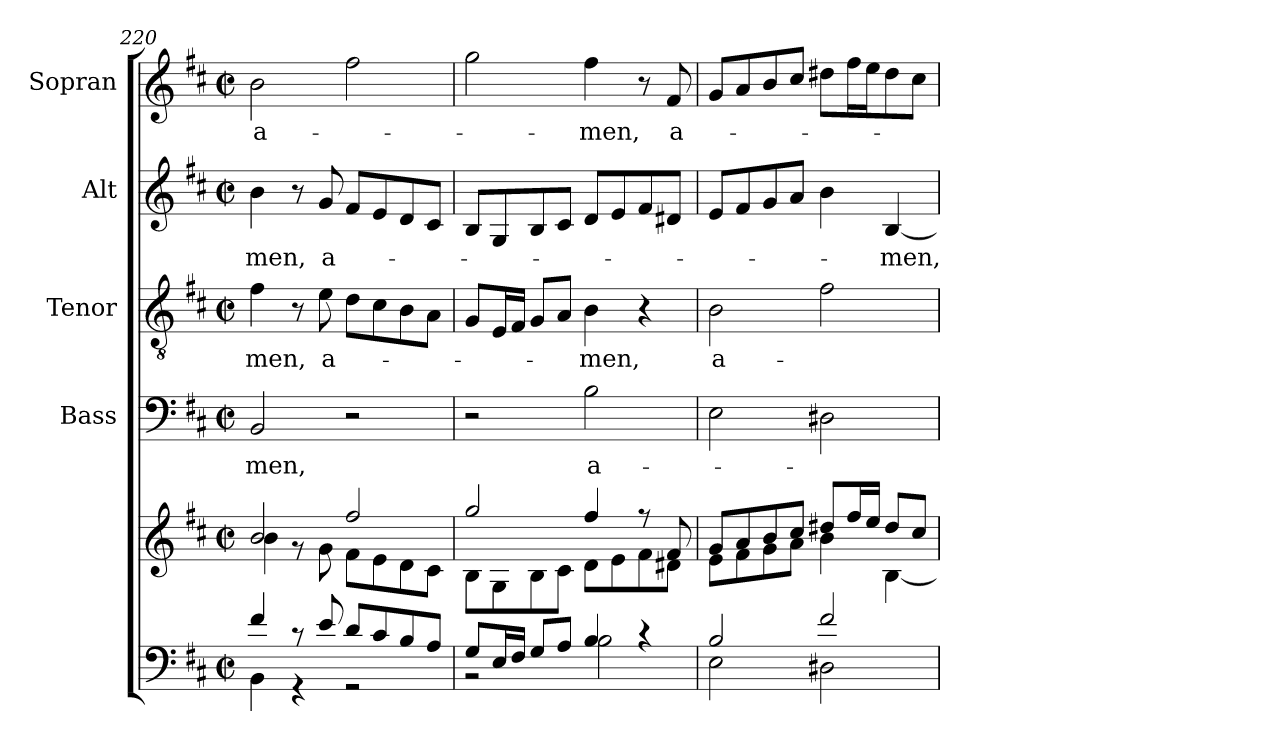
**kern	**kern	**kern	**text	**kern	**text	**kern	**text	**kern	**text
*part5	*part5	*part4	*part4	*part3	*part3	*part2	*part2	*part1	*part1
*staff6	*staff5	*staff4	*staff4	*staff3	*staff3	*staff2	*staff2	*staff1	*staff1
*	*	*I"Bass	*	*I"Tenor	*	*I"Alt	*	*I"Sopran	*
*	*	*I'B.	*	*I'T.	*	*I'A.	*	*I'S.	*
*clefF4	*clefG2	*clefF4	*	*clefGv2	*	*clefG2	*	*clefG2	*
*k[f#c#]	*k[f#c#]	*k[f#c#]	*	*k[f#c#]	*	*k[f#c#]	*	*k[f#c#]	*
*D:	*D:	*D:	*	*D:	*	*D:	*	*D:	*
*M2/2	*M2/2	*M2/2	*	*M2/2	*	*M2/2	*	*M2/2	*
*met(c|)	*met(c|)	*met(c|)	*	*met(c|)	*	*met(c|)	*	*met(c|)	*
=220	=220	=220	=220	=220	=220	=220	=220	=220	=220
*^	*^	*	*	*	*	*	*	*	*
!	!	!	!	!	!LO:LY:b	!	!LO:LY:b	!	!LO:LY:b	!	!LO:LY:b
4f#/	4BB\	2b/	4b\	2BB/	-men,	4f#\	-men,	4b\	-men,	2b\	a-
8rc	4r	.	8rg	.	.	8r	.	8r	.	.	.
!	!	!	!	!	!	!	!LO:LY:b	!	!LO:LY:b	!	!
8e/	.	.	8g\	.	.	8e\	a-	8g/	a-	.	.
8d/L	2r	2ff#/	8f#\L	2r	.	8d\L	.	8f#/L	.	2ff#\	.
8c#/	.	.	8e\	.	.	8c#\	.	8e/	.	.	.
8B/	.	.	8d\	.	.	8B\	.	8d/	.	.	.
8A/J	.	.	8c#\J	.	.	8A\J	.	8c#/J	.	.	.
=221	=221	=221	=221	=221	=221	=221	=221	=221	=221	=221	=221
8G/L	2rBB	2gg/	8B\L	2r	.	8G/L	.	8B/L	.	2gg\	.
16E/L	.	.	8G\	.	.	16E/L	.	8G/	.	.	.
16F#/JJ	.	.	.	.	.	16F#/JJ	.	.	.	.	.
8G/L	.	.	8B\	.	.	8G/L	.	8B/	.	.	.
8A/J	.	.	8c#\J	.	.	8A/J	.	8c#/J	.	.	.
!	!	!	!	!	!LO:LY:b	!	!LO:LY:b	!	!	!	!LO:LY:b
4B/	2B\	4ff#/	8d\L	2B\	a-	4B\	-men,	8d/L	.	4ff#\	-men,
.	.	.	8e\	.	.	.	.	8e/	.	.	.
4rc	.	8rff	8f#\	.	.	4r	.	8f#/	.	8r	.
!	!	!	!	!	!	!	!	!	!	!	!LO:LY:b
.	.	8f#/	8d#X\J	.	.	.	.	8d#X/J	.	8f#/	a-
=222	=222	=222	=222	=222	=222	=222	=222	=222	=222	=222	=222
!	!	!	!	!	!	!	!LO:LY:b	!	!	!	!
2B/	2E\	8g/L	8e\L	2E\	.	2B\	a-	8e/L	.	8g/L	.
.	.	8a/	8f#\	.	.	.	.	8f#/	.	8a/	.
.	.	8b/	8g\	.	.	.	.	8g/	.	8b/	.
.	.	8cc#/J	8a\J	.	.	.	.	8a/J	.	8cc#/J	.
2f#/	2D#X\	8dd#X/L	4b\	2D#X\	.	2f#\	.	4b\	.	8dd#X\L	.
.	.	16ff#/L	.	.	.	.	.	.	.	16ff#\L	.
.	.	16ee/JJ	.	.	.	.	.	.	.	16ee\J	.
!	!	!	!	!	!	!	!	!	!LO:LY:b	!	!
.	.	8dd#/L	[<4B\	.	.	.	.	[4B/	-men,	8dd#\	.
.	.	8cc#/J	.	.	.	.	.	.	.	8cc#\J	.
*v	*v	*	*	*	*	*	*	*	*	*	*
*	*v	*v	*	*	*	*	*	*	*	*
=	=	=	=	=	=	=	=	=	=
*-	*-	*-	*-	*-	*-	*-	*-	*-	*-
